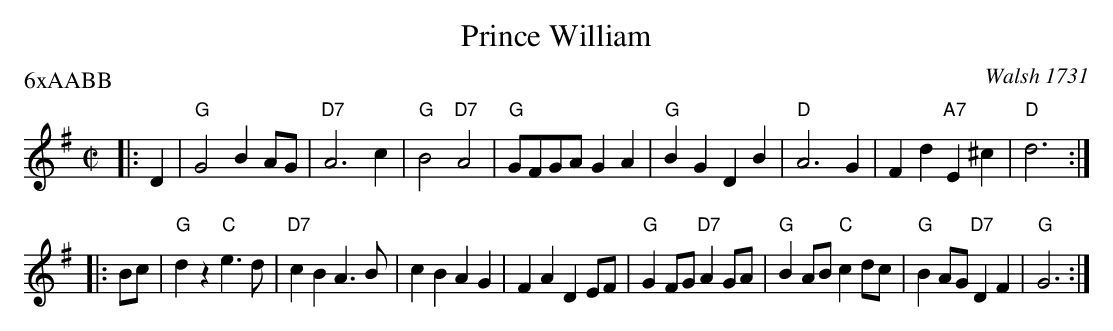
X:1
T: Prince William
O: Walsh 1731
M: C|
L: 1/8
P: 6xAABB
K: G
|: D2 \
| "G"G4 B2AG | "D7"A6 c2 | "G"B4 "D7"A4 | "G"GFGA G2A2 \
| "G"B2G2 D2B2 | "D"A6 G2 | F2d2 "A7"E2^c2 | "D"d6 :|
|: Bc \
| "G"d2z2 "C"e3d | "D7"c2B2 A3B | c2B2 A2G2 | F2A2 D2EF \
| "G"G2FG "D7"A2GA | "G"B2AB "C"c2dc | "G"B2AG "D7"D2F2 | "G"G6 :|
